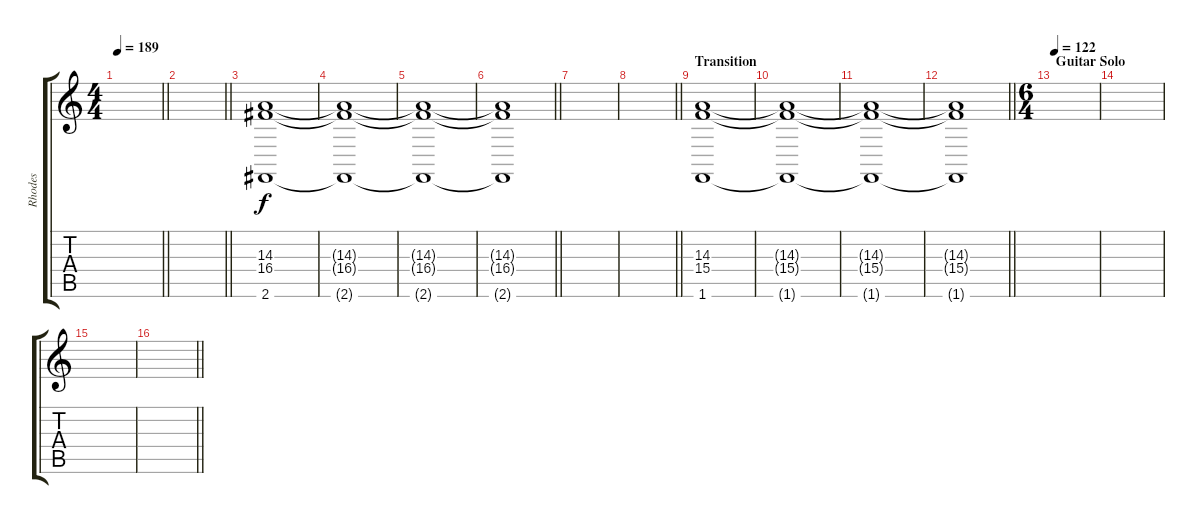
\track ("Rhodes" "Rhodes") {instrument electricpiano1}
\staff {score tabs}
\tuning (E4 B3 G3 D3 A2 E2) {hide}
\ts (4 4)
\tempo 189
\clef g2
\barLineRight lightlight
\ks c
|
\barLineRight lightlight
|
\section ("" "")
(14.3 16.4 2.6).1 |
(14.3{t} 16.4{t} 2.6{t}).1 |
(14.3{t} 16.4{t} 2.6{t}).1 |
\barLineRight lightlight
(14.3{t} 16.4{t} 2.6{t}).1 |
\section ("" "")
|
\barLineRight lightlight
|
\section ("" "Transition")
(14.3 15.4 1.6).1 |
(14.3{t} 15.4{t} 1.6{t}).1 |
(14.3{t} 15.4{t} 1.6{t}).1 |
\barLineRight lightlight
(14.3{t} 15.4{t} 1.6{t}).1 |
\ts (6 4)
\section ("" "Guitar Solo")
\tempo 122
|
|
|
\barLineRight lightlight
